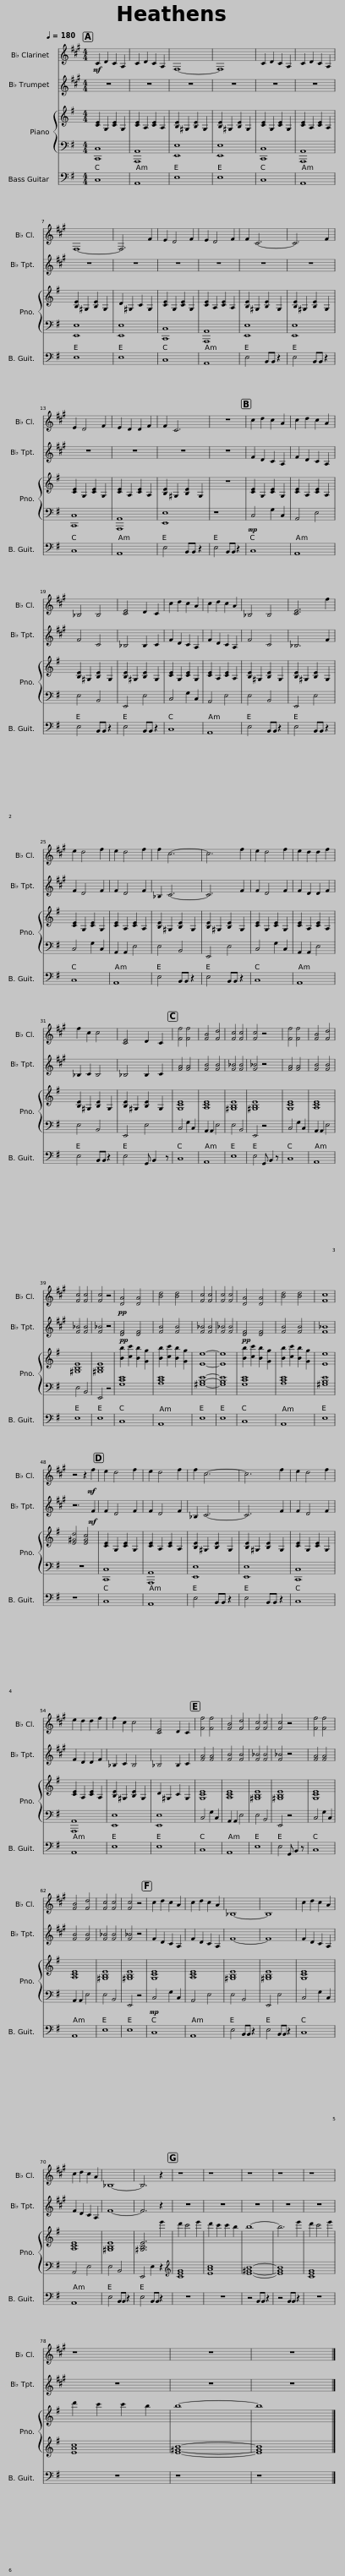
X:1
%%score 1 2 { 3 | 4 } 5
L:1/8
Q:1/4=180
M:4/4
I:linebreak $
K:G
V:1 treble transpose=-2
V:2 treble transpose=-2
V:3 treble
V:4 bass
V:5 bass transpose=-12
V:1
[K:A]!mf! C2 D2 C2 A,2 | C2 D2 C2 A,2 | F,8- | F,8 | C2 D2 C2 A,2 | %5
 C2 D2 C2 A,2 |$ F,8- | F,6 F2 | E2 D4 F2 | E2 D4 F2 | %10
 F2 C6- | C6 F2 |$ E2 D4 F2 | E2 D2 D2 F2 | F2 C6 | %15
 z8 | c2 d2 c2 A2 | c2 d2 c2 A2 |$ _B,4 B,4 | [CE]4 D2 C2 | %20
 c2 d2 c2 A2 | c2 d2 c2 A2 | _B,4 B,4 | [CE]6 f2 |$ e2 d4 f2 | %25
 e2 d4 f2 | f2 c6- | c6 f2 | e2 d4 f2 | e2 d2 d2 f2 |$ %30
 f2 c2 c4 | [CE]4 D2 C2 | [Ff]4 [Ff]4 | [FB]4 [Fd]4 | [Fc]4 [Fc]4 | %35
 [Fc]4 z4 | [Ff]4 [Ff]4 | [FB]4 [Fd]4 |$ [Fc]4 [Fc]4 | [Fc]4 z4 | %40
!pp! [DA]4 [DA]4 | [Bd]4 [Bd]4 | [Fc]4 [Fc]4 | [Fc]4 [Fc]4 | [DA]4 [DA]4 | %45
 [Bd]4 [Bd]4 | [Fc]8 |$ z4 z2!mf! f2 | e2 d4 f2 | e2 d4 f2 | %50
 f2 c6- | c6 f2 | e2 d4 f2 |$ e2 d2 d2 f2 | f2 c2 c4 | %55
 [CE]4 D2 C2 | [Ff]4 [Ff]4 | [FB]4 [Fd]4 | [Fc]4 [Fc]4 | [Fc]4 z4 | %60
 [Ff]4 [Ff]4 |$ [FB]4 [Fd]4 | [Fc]4 [Fc]4 | [Fc]4 z4 | c2 d2 c2 A2 | %65
 c2 d2 c2 A2 | _B,8- | B,8 | c2 d2 c2 A2 |$ c2 d2 c2 A2 | %70
 _B,8- | B,6 z2 | z8 | z8 | z8 | %75
 z8 | z8 |$ z8 | z8 | z8 |] %80
V:2
[K:A] z8 | z8 | z8 | z8 | z8 | %5
 z8 |$ z8 | z8 | z8 | z8 | %10
 z8 | z8 |$ z8 | z8 | z8 | %15
 z8 | F2 D2 C2 A,2 | F2 D2 C2 A,2 |$ F4 C4 | _B,4 B,2 C2 | %20
 F2 D2 C2 A,2 | F2 D2 C2 A,2 | F4 C4 | _B,6 F2 |$ F2 D4 F2 | %25
 F2 D4 F2 | _B,2 C6- | C6 F2 | F2 D4 F2 | F2 D2 D2 F2 |$ %30
 _B,2 C2 B,4 | _B,4 B,2 C2 | [FA]4 [FA]4 | [FB]4 [FB]4 | [F_B]4 [FB]4 | %35
 [F_B]4 z4 | [FA]4 [FA]4 | [FB]4 [FB]4 |$ [F_B]4 [FB]4 | [F_B]4 z4 | %40
!pp! [DF]4 [DF]4 | [FB]4 [FB]4 | [F_B]4 [FB]4 | [F_B]4 [FB]4 |!pp! [DF]4 [DF]4 | %45
 [FB]4 [FB]4 | [F_B]8 |$ z6!mf! F2 | F2 D4 F2 | F2 D4 F2 | %50
 _B,2 C6- | C6 F2 | F2 D4 F2 |$ F2 D2 D2 F2 | _B,2 C2 B,4 | %55
 _B,4 B,2 C2 | [FA]4 [FA]4 | [FB]4 [FB]4 | [F_B]4 [FB]4 | [F_B]4 z4 | %60
 [FA]4 [FA]4 |$ [FB]4 [FB]4 | [F_B]4 [FB]4 | [F_B]4 z4 | F2 D2 C2 A,2 | %65
 F2 D2 C2 A,2 | F8- | F8 | F2 D2 C2 A,2 |$ F2 D2 C2 A,2 | %70
 F8- | F6 z2 | z8 | z8 | z8 | %75
 z8 | z8 |$ z8 | z8 | z8 |] %80
V:3
 [CE]2 G,2 [CE]2 G,2 | [CE]2 A,2 [CE]2 A,2 | [B,E]2 ^G,2 [B,E]2 G,2 | [B,E]2 ^G,2 [B,E]2 G,2 | [CE]2 G,2 [CE]2 G,2 | %5
 [CE]2 A,2 [CE]2 A,2 |$ [B,E]2 ^G,2 [B,E]2 G,2 | D2 ^G,2 C2 G,2 | [CE]2 G,2 [CE]2 G,2 | [CE]2 A,2 [CE]2 A,2 | %10
 [B,E]2 ^G,2 [B,E]2 G,2 | [B,E]2 ^G,2 [B,E]2 G,2 |$ [CE]2 G,2 [CE]2 G,2 | [CE]2 A,2 [CE]2 A,2 | [B,E]2 ^G,2 [B,E]2 G,2 | %15
 z8 | [CE]2 G,2 [CE]2 G,2 | [CE]2 A,2 [CE]2 A,2 |$ [B,E]2 ^G,2 [B,E]2 G,2 | [B,E]2 ^G,2 [B,E]2 G,2 | %20
 [CE]2 G,2 [CE]2 G,2 | [CE]2 A,2 [CE]2 A,2 | [B,E]2 ^G,2 [B,E]2 G,2 | [B,E]2 ^G,2 [B,E]2 G,2 |$ [CE]2 G,2 [CE]2 G,2 | %25
 [CE]2 A,2 [CE]2 A,2 | [B,E]2 ^G,2 [B,E]2 G,2 | [B,E]2 ^G,2 [B,E]2 G,2 | [CE]2 G,2 [CE]2 G,2 | [CE]2 A,2 [CE]2 A,2 |$ %30
 [B,E]2 ^G,2 [B,E]2 G,2 | [B,E]2 ^G,2 [B,E]2 G,2 | [G,CE]8 | [A,CE]8 | [^G,B,E]8 | %35
 [^G,B,E]8 | [G,CE]8 | [A,CE]8 |$ [^G,B,E]8 | [^G,B,E]8 | %40
 [Bb]2 [cc']2 [Bb]2 [Gg]2 | [Bb]2 [cc']2 [Bb]2 [Gg]2 | [Ee]8- | [Ee]8 | [Bb]2 [cc']2 [Bb]2 [Gg]2 | %45
 [Bb]2 [cc']2 [Bb]2 [Gg]2 | [Ee]8 |$ [E^Gd]4 [EGc]4 | [CE]2 G,2 [CE]2 G,2 | [CE]2 A,2 [CE]2 A,2 | %50
 [B,E]2 ^G,2 [B,E]2 G,2 | [B,E]2 ^G,2 [B,E]2 G,2 | [CE]2 G,2 [CE]2 G,2 |$ [CE]2 A,2 [CE]2 A,2 | [B,E]2 ^G,2 [B,E]2 G,2 | %55
 D2 ^G,2 C2 G,2 | [G,CE]8 | [A,CE]8 | [^G,B,E]8 | [^G,B,E]8 | %60
 [G,CE]8 |$ [A,CE]8 | [^G,B,E]8 | [^G,B,E]8 | [G,CE]8 | %65
 [A,CE]8 | [^G,B,E]8 | [^G,B,E]8 | [G,CE]8 |$ [A,CE]8 | %70
 [^G,B,E]8 | [^G,B,E]6 e'2 | d'2 c'4 e'2 | d'2 c'2 c'2 b2 | b8- | %75
 b6 e'2 | d'2 c'4 e'2 |$ d'2 c'2 c'2 b2 | b8- | b8 |] %80
V:4
 [C,,C,]8 | [A,,,A,,]8 | [E,,E,]8 | [E,,E,]8 | [C,,C,]8 | %5
 [A,,,A,,]8 |$ [E,,E,]8 | [E,,E,]8 | [C,,C,]8 | [A,,,A,,]8 | %10
 [E,,E,]8 | [E,,E,]8 |$ [C,,C,]8 | [A,,,A,,]8 | [E,,E,]8 | %15
 z8 |!mp! C,4 G,2 C,2 | A,,4 E,4 |$ E,4 B,,4 | E,,4 E,4 | %20
 C,4 G,2 C,2 | A,,4 E,4 | E,4 B,,4 | E,,4 E,4 |$ C,4 G,2 C,2 | %25
 A,,2 A,,2 E,4 | E,4 B,,4 | E,,4 E,4 | C,4 G,2 C,2 | A,,2 A,,2 E,4 |$ %30
 E,4 B,,4 | E,,4 E,4 | C,4 G,2 C,2 | A,,2 A,,2 E,4 | E,4 B,,4 | %35
 E,,4 z4 | C,4 G,2 C,2 | A,,2 A,,2 E,4 |$ E,4 B,,4 | E,,4 z4 | %40
 [G,CE]8 | [A,CE]8 | [^G,B,E]8- | [G,B,E]8 | [G,CE]8 | %45
 [A,CE]8 | [^G,B,E]8 |$ z8 | [C,,C,]8 | [A,,,A,,]8 | %50
 [E,,E,]8 | [E,,E,]8 | [C,,C,]8 |$ [A,,,A,,]8 | [E,,E,]8 | %55
 [E,,E,]8 | C,4 G,2 C,2 | A,,2 A,,2 E,4 | E,4 B,,4 | E,,4 z4 | %60
 C,4 G,2 C,2 |$ A,,2 A,,2 E,4 | E,4 B,,4 | E,,4 z4 |!mp! C,4 G,2 C,2 | %65
 A,,4 E,4 | E,4 B,,4 | E,,4 E,4 | C,4 G,2 C,2 |$ A,,4 E,4 | %70
 E,4 B,,4 | E,,4 E,2 z2 |[K:treble] [CEG]8 | [EAc]8 | [E^GB]8- | %75
 [EGB]8 | [CEG]8 |$ [EAc]8 | [E^GB]8- | [EGB]8 |] %80
V:5
 C,8 | A,,8 | E,8 | E,8 | C,8 | %5
 A,,8 |$ E,8 | E,8 | C,8 | A,,8 | %10
 E,4 B,,B,, z2 | E,4 B,,B,, z2 |$ C,8 | A,,8 | E,4 B,,B,, z2 | %15
 E,4 B,,B,, z2 | C,8 | A,,8 |$ E,4 B,,B,, z2 | E,4 B,,B,, z2 | %20
 C,8 | A,,8 | E,4 B,,B,, z2 | E,4 B,,B,, z2 |$ C,8 | %25
 A,,8 | E,4 B,,B,, z2 | E,4 B,,B,, z2 | C,8 | A,,8 |$ %30
 E,4 B,,B,, z2 | E,4 G,, B,,2 z | C,8 | A,,8 | E,8 | %35
 E,4 G,, B,,2 z | C,8 | A,,8 |$ E,8 | E,8 | %40
 C,8 | A,,8 | E,8 | E,8 | C,8 | %45
 A,,8 | E,8 |$ z8 | C,8 | A,,8 | %50
 E,4 B,,B,, z2 | E,4 B,,B,, z2 | C,8 |$ A,,8 | E,8 | %55
 E,8 | C,8 | A,,8 | E,8 | E,4 G,, B,,2 z | %60
 C,8 |$ A,,8 | E,8 | E,8 | C,8 | %65
 A,,8 | E,4 B,,B,, z2 | E,4 B,,B,, z2 | C,8 |$ A,,8 | %70
 E,4 B,,B,, z2 | E,4 B,,B,, z2 | z8 | z8 | z4 B,,B,, z2 | %75
 z4 B,,B,, z2 | z8 |$ z8 | z8 | z8 |] %80
